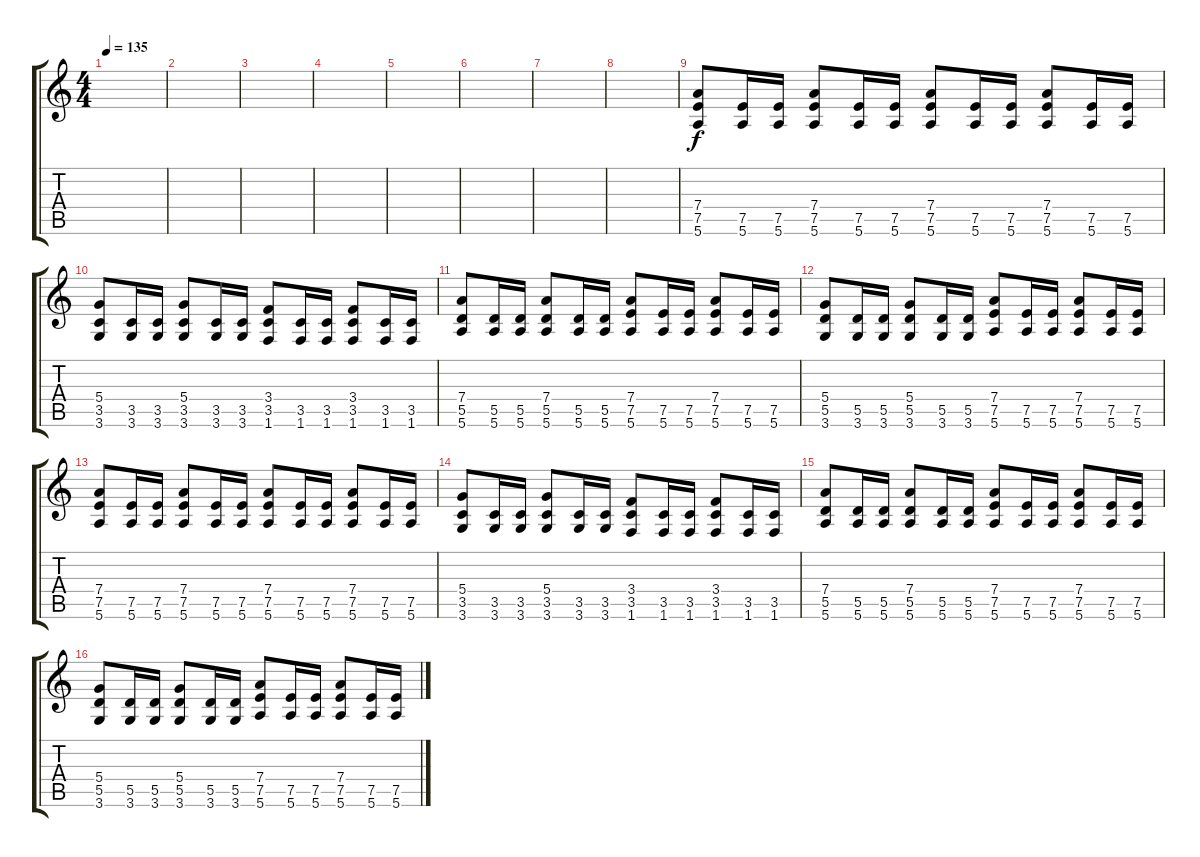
\track "" {instrument distortionguitar}
\staff {score tabs}
\tuning (E4 B3 G3 D3 A2 E2) {hide}
\ts (4 4)
\tempo 135
\clef g2
\ks c
|
|
|
|
|
|
|
|
(7.4 7.5 5.6).8 (7.5 5.6).16 (7.5 5.6).16 (7.4 7.5 5.6).8 (7.5 5.6).16 (7.5 5.6).16 (7.4 7.5 5.6).8 (7.5 5.6).16 (7.5 5.6).16 (7.4 7.5 5.6).8 (7.5 5.6).16 (7.5 5.6).16 |
(5.4 3.5 3.6).8 (3.5 3.6).16 (3.5 3.6).16 (5.4 3.5 3.6).8 (3.5 3.6).16 (3.5 3.6).16 (3.4 3.5 1.6).8 (3.5 1.6).16 (3.5 1.6).16 (3.4 3.5 1.6).8 (3.5 1.6).16 (3.5 1.6).16 |
(7.4 5.5 5.6).8 (5.5 5.6).16 (5.5 5.6).16 (7.4 5.5 5.6).8 (5.5 5.6).16 (5.5 5.6).16 (7.4 7.5 5.6).8 (7.5 5.6).16 (7.5 5.6).16 (7.4 7.5 5.6).8 (7.5 5.6).16 (7.5 5.6).16 |
(5.4 5.5 3.6).8 (5.5 3.6).16 (5.5 3.6).16 (5.4 5.5 3.6).8 (5.5 3.6).16 (5.5 3.6).16 (7.4 7.5 5.6).8 (7.5 5.6).16 (7.5 5.6).16 (7.4 7.5 5.6).8 (7.5 5.6).16 (7.5 5.6).16 |
(7.4 7.5 5.6).8 (7.5 5.6).16 (7.5 5.6).16 (7.4 7.5 5.6).8 (7.5 5.6).16 (7.5 5.6).16 (7.4 7.5 5.6).8 (7.5 5.6).16 (7.5 5.6).16 (7.4 7.5 5.6).8 (7.5 5.6).16 (7.5 5.6).16 |
(5.4 3.5 3.6).8 (3.5 3.6).16 (3.5 3.6).16 (5.4 3.5 3.6).8 (3.5 3.6).16 (3.5 3.6).16 (3.4 3.5 1.6).8 (3.5 1.6).16 (3.5 1.6).16 (3.4 3.5 1.6).8 (3.5 1.6).16 (3.5 1.6).16 |
(7.4 5.5 5.6).8 (5.5 5.6).16 (5.5 5.6).16 (7.4 5.5 5.6).8 (5.5 5.6).16 (5.5 5.6).16 (7.4 7.5 5.6).8 (7.5 5.6).16 (7.5 5.6).16 (7.4 7.5 5.6).8 (7.5 5.6).16 (7.5 5.6).16 |
(5.4 5.5 3.6).8 (5.5 3.6).16 (5.5 3.6).16 (5.4 5.5 3.6).8 (5.5 3.6).16 (5.5 3.6).16 (7.4 7.5 5.6).8 (7.5 5.6).16 (7.5 5.6).16 (7.4 7.5 5.6).8 (7.5 5.6).16 (7.5 5.6).16
